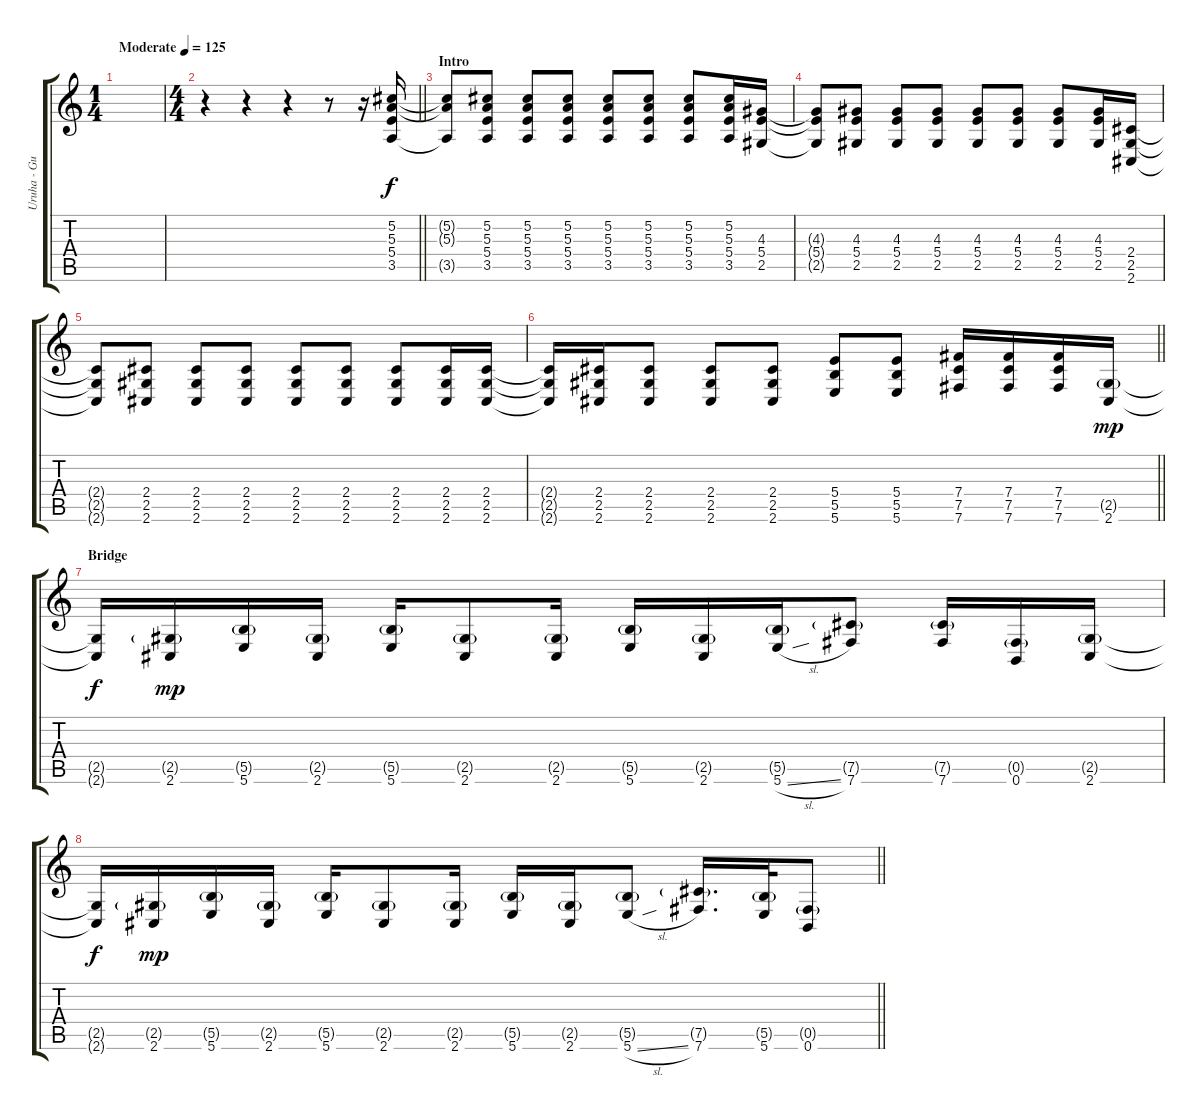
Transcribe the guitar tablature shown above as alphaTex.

\track ("Uruha - Guitar 1" "Uruha - Gu") {instrument overdrivenguitar}
\staff {score tabs}
\tuning (Db4 Ab3 E3 B2 Gb2 B1) {hide}
\ts (1 4)
\tempo (125 "Moderate")
\clef g2
\ks c
|
\ts (4 4)
\barLineRight lightlight
r.4 r.4 r.4 r.8 r.16 (5.2 5.3 5.4 3.5).16 |
\section ("" "Intro")
(5.2{t} 5.3{t} 3.5{t}).8 (5.2 5.3 5.4 3.5).8 (5.2 5.3 5.4 3.5).8 (5.2 5.3 5.4 3.5).8 (5.2 5.3 5.4 3.5).8 (5.2 5.3 5.4 3.5).8 (5.2 5.3 5.4 3.5).8 (5.2 5.3 5.4 3.5).16 (4.3 5.4 2.5).16 |
(4.3{t} 5.4{t} 2.5{t}).8 (4.3 5.4 2.5).8 (4.3 5.4 2.5).8 (4.3 5.4 2.5).8 (4.3 5.4 2.5).8 (4.3 5.4 2.5).8 (4.3 5.4 2.5).8 (4.3 5.4 2.5).16 (2.4 2.5 2.6).16 |
(2.4{t} 2.5{t} 2.6{t}).8 (2.4 2.5 2.6).8 (2.4 2.5 2.6).8 (2.4 2.5 2.6).8 (2.4 2.5 2.6).8 (2.4 2.5 2.6).8 (2.4 2.5 2.6).8 (2.4 2.5 2.6).16 (2.4 2.5 2.6).16 |
\barLineRight lightlight
(2.4{t} 2.5{t} 2.6{t}).16 (2.4 2.5 2.6).16 (2.4 2.5 2.6).8 (2.4 2.5 2.6).8 (2.4 2.5 2.6).8 (5.4 5.5 5.6).8 (5.4 5.5 5.6).8 (7.4 7.5 7.6).16 (7.4 7.5 7.6).16 (7.4 7.5 7.6).16 (2.5{g} 2.6).16{dy mp} |
\section ("" "Bridge")
(2.5{t} 2.6{t}).16{dy f} (2.5{g} 2.6).16{dy mp} (5.5{g} 5.6).16 (2.5{g} 2.6).16 (5.5{g} 5.6).16 (2.5{g} 2.6).8 (2.5{g} 2.6).16 (5.5{g} 5.6).16 (2.5{g} 2.6).16 (5.5{g} 5.6{sl}).16 (7.5{g} 7.6).8 (7.5{g} 7.6).16 (0.5{g} 0.6).16 (2.5{g} 2.6).16 |
\barLineRight lightlight
(2.5{t} 2.6{t}).16{dy f} (2.5{g} 2.6).16{dy mp} (5.5{g} 5.6).16 (2.5{g} 2.6).16 (5.5{g} 5.6).16 (2.5{g} 2.6).8 (2.5{g} 2.6).16 (5.5{g} 5.6).16 (2.5{g} 2.6).16 (5.5{g} 5.6{sl}).8 (7.5{g} 7.6).16{d} (5.5{g} 5.6).32 (0.5{g} 0.6).8
